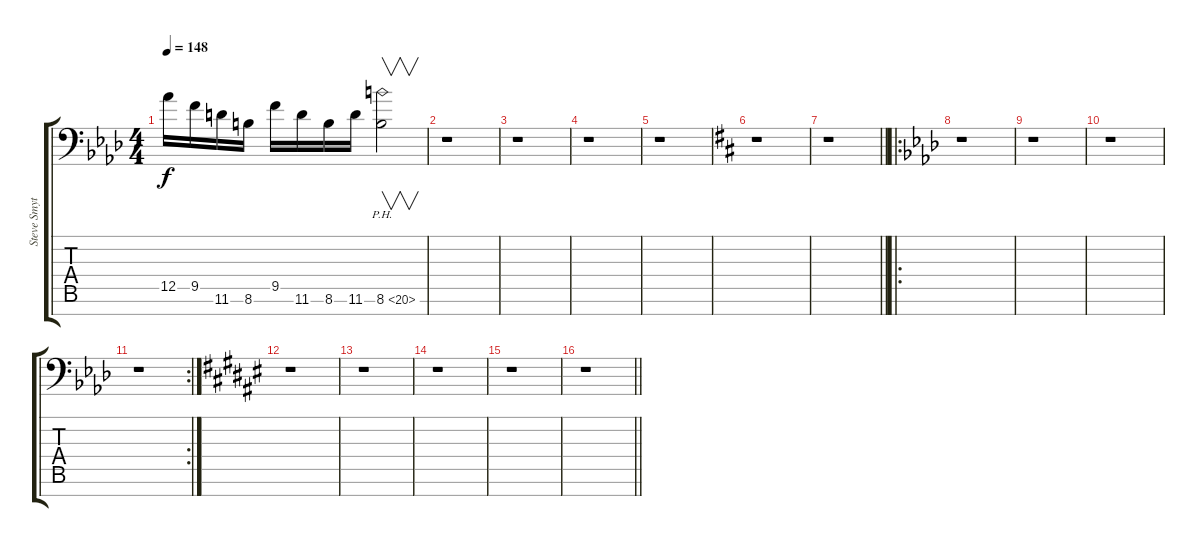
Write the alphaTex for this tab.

\track ("Steve Smyth" "Steve Smyt") {instrument distortionguitar}
\staff {score tabs}
\tuning (Eb4 Bb3 Gb3 Db3 Ab2 Eb2 Bb1) {hide}
\ts (4 4)
\tempo 148
\clef f4
\ks ab
12.5.16{dy f} 9.5.16 11.6.16 8.6.16 9.5.16 11.6.16 8.6.16 11.6.16 8.6{ph 12}.2{v} |
r.1 |
r.1 |
r.1 |
r.1 |
\ks d
r.1 |
\barLineRight lightlight
r.1 |
\ro
\ks ab
r.1 |
r.1 |
r.1 |
\rc 2
r.1 |
\ks f#
r.1 |
r.1 |
r.1 |
r.1 |
\barLineRight lightlight
r.1
